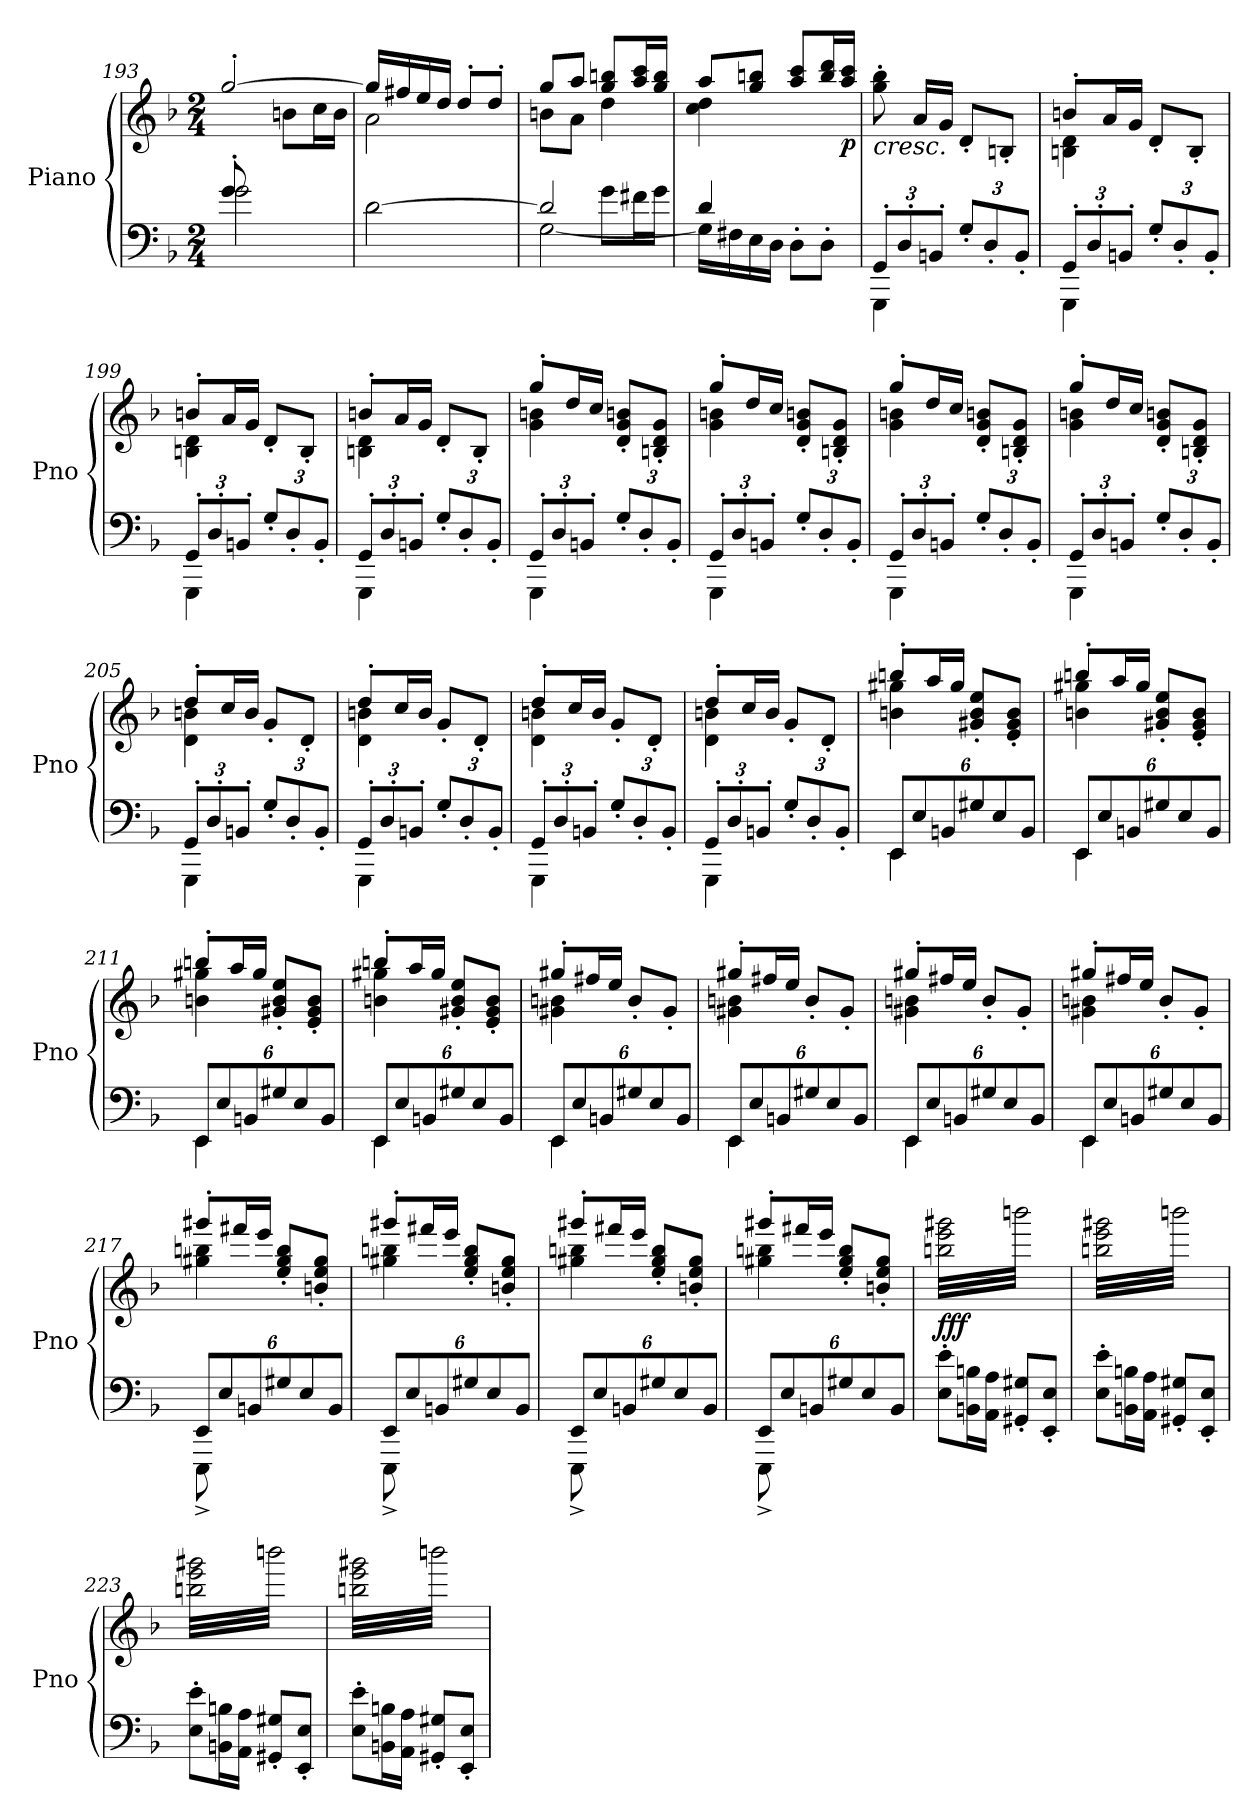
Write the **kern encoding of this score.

**kern	**kern	**dynam
*part1	*part1	*part1
*staff2	*staff1	*staff1/2
*I"Piano	*	*
*I'Pno	*	*
*clefF4	*clefG2	*
*k[b-]	*k[b-]	*
*M2/4	*M2/4	*
=193	=193	=193
*^	*^	*
8g'/L	2g\	[2gg'/	8ryy	.
4.ryy	.	.	8a'\J	.
.	.	.	8bn\L	.
.	.	.	16cc\L	.
.	.	.	16b\JJ	.
*v	*v	*	*	*
=194	=194	=194	=194
[2d\	16gg/LL]	2a\	.
.	16ff#X/	.	.
.	16ee/	.	.
.	16dd/JJ	.	.
.	8dd'/L	.	.
.	8dd'/J	.	.
=195	=195	=195	=195
*^	*	*	*
*	*^	*	*	*
2d/]	[2G\	4ryy	8gg/L	8bn\L	.
.	.	.	8aa/J	8a\J	.
.	.	8g\L	8gg/ 8bbn/L	4dd\	.
.	.	16f#X\L	16aa/ 16ccc/L	.	.
.	.	16g\JJ	16gg/ 16bb/JJ	.	.
*	*v	*v	*	*	*
=196	=196	=196	=196	=196
4d/	16G\LL]	8aa/L	4cc\ 4dd\	.
.	16F#X\	.	.	.
.	16E\	8gg/ 8bbn/J	.	.
.	16D\JJ	.	.	.
4ryy	8D'\L	8aa/ 8ccc/L	4ryy	.
.	8D'\J	16bb/ 16ddd/L	.	.
!	!	!	!	!LO:DY:b
.	.	16aa/ 16ccc/JJ	.	p
*	*	*v	*v	*
=197	=197	=197	=197
*Xbrackettup	*	*	*
!	!	!LO:TX:b:i:t=cresc.	!
12GG'/L	4GGG\	8gg\' 8bb-\'	.
12D'/	.	.	.
.	.	16a/LL	.
12BBn'/J	.	.	.
.	.	16g/JJ	.
12G'/L	4ryy	8d'/L	.
12D'/	.	.	.
.	.	8Bn'/J	.
12BB'/J	.	.	.
=198	=198	=198	=198
*	*	*^	*
12GG'/L	4GGG\	8bn'/L	4Bn\ 4d\	.
12D'/	.	.	.	.
.	.	16a/L	.	.
12BBn'/J	.	.	.	.
.	.	16g/JJ	.	.
12G'/L	4ryy	8d'/L	4ryy	.
12D'/	.	.	.	.
.	.	8B'/J	.	.
12BB'/J	.	.	.	.
!!LO:LB:g=z	!!
=199	=199	=199	=199	=199
12GG'/L	4GGG\	8bn'/L	4Bn\ 4d\	.
12D'/	.	.	.	.
.	.	16a/L	.	.
12BBn'/J	.	.	.	.
.	.	16g/JJ	.	.
12G'/L	4ryy	8d'/L	4ryy	.
12D'/	.	.	.	.
.	.	8B'/J	.	.
12BB'/J	.	.	.	.
=200	=200	=200	=200	=200
12GG'/L	4GGG\	8bn'/L	4Bn\ 4d\	.
12D'/	.	.	.	.
.	.	16a/L	.	.
12BBn'/J	.	.	.	.
.	.	16g/JJ	.	.
12G'/L	4ryy	8d'/L	4ryy	.
12D'/	.	.	.	.
.	.	8B'/J	.	.
12BB'/J	.	.	.	.
=201	=201	=201	=201	=201
12GG'/L	4GGG\	8gg'/L	4g\ 4bn\	.
12D'/	.	.	.	.
.	.	16dd/L	.	.
12BBn'/J	.	.	.	.
.	.	16cc/JJ	.	.
12G'/L	4ryy	8d/' 8g/' 8bn/'L	4ryy	.
12D'/	.	.	.	.
.	.	8Bn/' 8d/' 8g/'J	.	.
12BB'/J	.	.	.	.
=202	=202	=202	=202	=202
12GG'/L	4GGG\	8gg'/L	4g\ 4bn\	.
12D'/	.	.	.	.
.	.	16dd/L	.	.
12BBn'/J	.	.	.	.
.	.	16cc/JJ	.	.
12G'/L	4ryy	8d/' 8g/' 8bn/'L	4ryy	.
12D'/	.	.	.	.
.	.	8Bn/' 8d/' 8g/'J	.	.
12BB'/J	.	.	.	.
=203	=203	=203	=203	=203
12GG'/L	4GGG\	8gg'/L	4g\ 4bn\	.
12D'/	.	.	.	.
.	.	16dd/L	.	.
12BBn'/J	.	.	.	.
.	.	16cc/JJ	.	.
12G'/L	4ryy	8d/' 8g/' 8bn/'L	4ryy	.
12D'/	.	.	.	.
.	.	8Bn/' 8d/' 8g/'J	.	.
12BB'/J	.	.	.	.
=204	=204	=204	=204	=204
12GG'/L	4GGG\	8gg'/L	4g\ 4bn\	.
12D'/	.	.	.	.
.	.	16dd/L	.	.
12BBn'/J	.	.	.	.
.	.	16cc/JJ	.	.
12G'/L	4ryy	8d/' 8g/' 8bn/'L	4ryy	.
12D'/	.	.	.	.
.	.	8Bn/' 8d/' 8g/'J	.	.
12BB'/J	.	.	.	.
!!LO:LB:g=z	!!
=205	=205	=205	=205	=205
12GG'/L	4GGG\	8dd'/L	4d\ 4bn\	.
12D'/	.	.	.	.
.	.	16cc/L	.	.
12BBn'/J	.	.	.	.
.	.	16b/JJ	.	.
12G'/L	4ryy	8g'/L	4ryy	.
12D'/	.	.	.	.
.	.	8d'/J	.	.
12BB'/J	.	.	.	.
=206	=206	=206	=206	=206
12GG'/L	4GGG\	8dd'/L	4d\ 4bn\	.
12D'/	.	.	.	.
.	.	16cc/L	.	.
12BBn'/J	.	.	.	.
.	.	16b/JJ	.	.
12G'/L	4ryy	8g'/L	4ryy	.
12D'/	.	.	.	.
.	.	8d'/J	.	.
12BB'/J	.	.	.	.
=207	=207	=207	=207	=207
12GG'/L	4GGG\	8dd'/L	4d\ 4bn\	.
12D'/	.	.	.	.
.	.	16cc/L	.	.
12BBn'/J	.	.	.	.
.	.	16b/JJ	.	.
12G'/L	4ryy	8g'/L	4ryy	.
12D'/	.	.	.	.
.	.	8d'/J	.	.
12BB'/J	.	.	.	.
=208	=208	=208	=208	=208
12GG'/L	4GGG\	8dd'/L	4d\ 4bn\	.
12D'/	.	.	.	.
.	.	16cc/L	.	.
12BBn'/J	.	.	.	.
.	.	16b/JJ	.	.
12G'/L	4ryy	8g'/L	4ryy	.
12D'/	.	.	.	.
.	.	8d'/J	.	.
12BB'/J	.	.	.	.
=209	=209	=209	=209	=209
12EE/L	4EE\	8bbn'/L	4bn\ 4gg#X\	.
12E/	.	.	.	.
.	.	16aa/L	.	.
12BBn/	.	.	.	.
.	.	16gg#/JJ	.	.
12G#X/	4ryy	8g#X/' 8b/' 8ee/'L	4ryy	.
12E/	.	.	.	.
.	.	8e/' 8g#/' 8b/'J	.	.
12BB/J	.	.	.	.
=210	=210	=210	=210	=210
12EE/L	4EE\	8bbn'/L	4bn\ 4gg#X\	.
12E/	.	.	.	.
.	.	16aa/L	.	.
12BBn/	.	.	.	.
.	.	16gg#/JJ	.	.
12G#X/	4ryy	8g#X/' 8b/' 8ee/'L	4ryy	.
12E/	.	.	.	.
.	.	8e/' 8g#/' 8b/'J	.	.
12BB/J	.	.	.	.
!!LO:LB:g=z	!!
=211	=211	=211	=211	=211
12EE/L	4EE\	8bbn'/L	4bn\ 4gg#X\	.
12E/	.	.	.	.
.	.	16aa/L	.	.
12BBn/	.	.	.	.
.	.	16gg#/JJ	.	.
12G#X/	4ryy	8g#X/' 8b/' 8ee/'L	4ryy	.
12E/	.	.	.	.
.	.	8e/' 8g#/' 8b/'J	.	.
12BB/J	.	.	.	.
=212	=212	=212	=212	=212
12EE/L	4EE\	8bbn'/L	4bn\ 4gg#X\	.
12E/	.	.	.	.
.	.	16aa/L	.	.
12BBn/	.	.	.	.
.	.	16gg#/JJ	.	.
12G#X/	4ryy	8g#X/' 8b/' 8ee/'L	4ryy	.
12E/	.	.	.	.
.	.	8e/' 8g#/' 8b/'J	.	.
12BB/J	.	.	.	.
=213	=213	=213	=213	=213
12EE/L	4EE\	8gg#X'/L	4g#X\ 4bn\	.
12E/	.	.	.	.
.	.	16ff#X/L	.	.
12BBn/	.	.	.	.
.	.	16ee/JJ	.	.
12G#X/	4ryy	8b'/L	4ryy	.
12E/	.	.	.	.
.	.	8g#'/J	.	.
12BB/J	.	.	.	.
=214	=214	=214	=214	=214
12EE/L	4EE\	8gg#X'/L	4g#X\ 4bn\	.
12E/	.	.	.	.
.	.	16ff#X/L	.	.
12BBn/	.	.	.	.
.	.	16ee/JJ	.	.
12G#X/	4ryy	8b'/L	4ryy	.
12E/	.	.	.	.
.	.	8g#'/J	.	.
12BB/J	.	.	.	.
=215	=215	=215	=215	=215
12EE/L	4EE\	8gg#X'/L	4g#X\ 4bn\	.
12E/	.	.	.	.
.	.	16ff#X/L	.	.
12BBn/	.	.	.	.
.	.	16ee/JJ	.	.
12G#X/	4ryy	8b'/L	4ryy	.
12E/	.	.	.	.
.	.	8g#'/J	.	.
12BB/J	.	.	.	.
=216	=216	=216	=216	=216
12EE/L	4EE\	8gg#X'/L	4g#X\ 4bn\	.
12E/	.	.	.	.
.	.	16ff#X/L	.	.
12BBn/	.	.	.	.
.	.	16ee/JJ	.	.
12G#X/	4ryy	8b'/L	4ryy	.
12E/	.	.	.	.
.	.	8g#'/J	.	.
12BB/J	.	.	.	.
!!LO:LB:g=z	!!
=217	=217	=217	=217	=217
12EE/L	8EEE^\	8ggg#X'/L	4gg#X\ 4bbn\	.
12E/	.	.	.	.
.	8ryy	16fff#X/L	.	.
12BBn/	.	.	.	.
.	.	16eee/JJ	.	.
12G#X/	4ryy	8ee/' 8gg#/' 8bb/'L	4ryy	.
12E/	.	.	.	.
.	.	8bn/' 8ee/' 8gg#/'J	.	.
12BB/J	.	.	.	.
=218	=218	=218	=218	=218
12EE/L	8EEE^\	8ggg#X'/L	4gg#X\ 4bbn\	.
12E/	.	.	.	.
.	8ryy	16fff#X/L	.	.
12BBn/	.	.	.	.
.	.	16eee/JJ	.	.
12G#X/	4ryy	8ee/' 8gg#/' 8bb/'L	4ryy	.
12E/	.	.	.	.
.	.	8bn/' 8ee/' 8gg#/'J	.	.
12BB/J	.	.	.	.
=219	=219	=219	=219	=219
12EE/L	8EEE^\	8ggg#X'/L	4gg#X\ 4bbn\	.
12E/	.	.	.	.
.	8ryy	16fff#X/L	.	.
12BBn/	.	.	.	.
.	.	16eee/JJ	.	.
12G#X/	4ryy	8ee/' 8gg#/' 8bb/'L	4ryy	.
12E/	.	.	.	.
.	.	8bn/' 8ee/' 8gg#/'J	.	.
12BB/J	.	.	.	.
=220	=220	=220	=220	=220
12EE/L	8EEE^\	8ggg#X'/L	4gg#X\ 4bbn\	.
12E/	.	.	.	.
.	8ryy	16fff#X/L	.	.
12BBn/	.	.	.	.
.	.	16eee/JJ	.	.
12G#X/	4ryy	8ee/' 8gg#/' 8bb/'L	4ryy	.
12E/	.	.	.	.
.	.	8bn/' 8ee/' 8gg#/'J	.	.
12BB/J	.	.	.	.
*v	*v	*	*	*
*	*v	*v	*
=221	=221	=221
!	!	!LO:DY:b
*	*tremolo	*
8E\' 8e\'L	32bbn\ 32eee\ 32ggg#X\LLL	fff
.	32bbbn\	.
.	32bbn\ 32eee\ 32ggg#X\	.
.	32bbbn\	.
16BBn\ 16Bn\L	32bbn\ 32eee\ 32ggg#X\	.
.	32bbbn\	.
16AA\ 16A\JJ	32bbn\ 32eee\ 32ggg#X\	.
.	32bbbn\	.
8GG#X/' 8G#X/'L	32bbn\ 32eee\ 32ggg#X\	.
.	32bbbn\	.
.	32bbn\ 32eee\ 32ggg#X\	.
.	32bbbn\	.
8EE/' 8E/'J	32bbn\ 32eee\ 32ggg#X\	.
.	32bbbn\	.
.	32bbn\ 32eee\ 32ggg#X\	.
.	32bbbn\JJJ	.
=222	=222	=222
8E\' 8e\'L	32bbn\ 32eee\ 32ggg#X\LLL	.
.	32bbbn\	.
.	32bbn\ 32eee\ 32ggg#X\	.
.	32bbbn\	.
16BBn\ 16Bn\L	32bbn\ 32eee\ 32ggg#X\	.
.	32bbbn\	.
16AA\ 16A\JJ	32bbn\ 32eee\ 32ggg#X\	.
.	32bbbn\	.
8GG#X/' 8G#X/'L	32bbn\ 32eee\ 32ggg#X\	.
.	32bbbn\	.
.	32bbn\ 32eee\ 32ggg#X\	.
.	32bbbn\	.
8EE/' 8E/'J	32bbn\ 32eee\ 32ggg#X\	.
.	32bbbn\	.
.	32bbn\ 32eee\ 32ggg#X\	.
.	32bbbn\JJJ	.
=223	=223	=223
8E\' 8e\'L	32bbn\ 32eee\ 32ggg#X\LLL	.
.	32bbbn\	.
.	32bbn\ 32eee\ 32ggg#X\	.
.	32bbbn\	.
16BBn\ 16Bn\L	32bbn\ 32eee\ 32ggg#X\	.
.	32bbbn\	.
16AA\ 16A\JJ	32bbn\ 32eee\ 32ggg#X\	.
.	32bbbn\	.
8GG#X/' 8G#X/'L	32bbn\ 32eee\ 32ggg#X\	.
.	32bbbn\	.
.	32bbn\ 32eee\ 32ggg#X\	.
.	32bbbn\	.
8EE/' 8E/'J	32bbn\ 32eee\ 32ggg#X\	.
.	32bbbn\	.
.	32bbn\ 32eee\ 32ggg#X\	.
.	32bbbn\JJJ	.
!!LO:LB:g=z
=224	=224	=224
8E\' 8e\'L	32bbn\ 32eee\ 32ggg#X\LLL	.
.	32bbbn\	.
.	32bbn\ 32eee\ 32ggg#X\	.
.	32bbbn\	.
16BBn\ 16Bn\L	32bbn\ 32eee\ 32ggg#X\	.
.	32bbbn\	.
16AA\ 16A\JJ	32bbn\ 32eee\ 32ggg#X\	.
.	32bbbn\	.
8GG#X/' 8G#X/'L	32bbn\ 32eee\ 32ggg#X\	.
.	32bbbn\	.
.	32bbn\ 32eee\ 32ggg#X\	.
.	32bbbn\	.
8EE/' 8E/'J	32bbn\ 32eee\ 32ggg#X\	.
.	32bbbn\	.
.	32bbn\ 32eee\ 32ggg#X\	.
.	32bbbn\JJJ	.
*	*Xtremolo	*
.	.	.
.	.	.
.	.	.
.	.	.
.	.	.
.	.	.
.	.	.
.	.	.
=	=	=
*-	*-	*-
